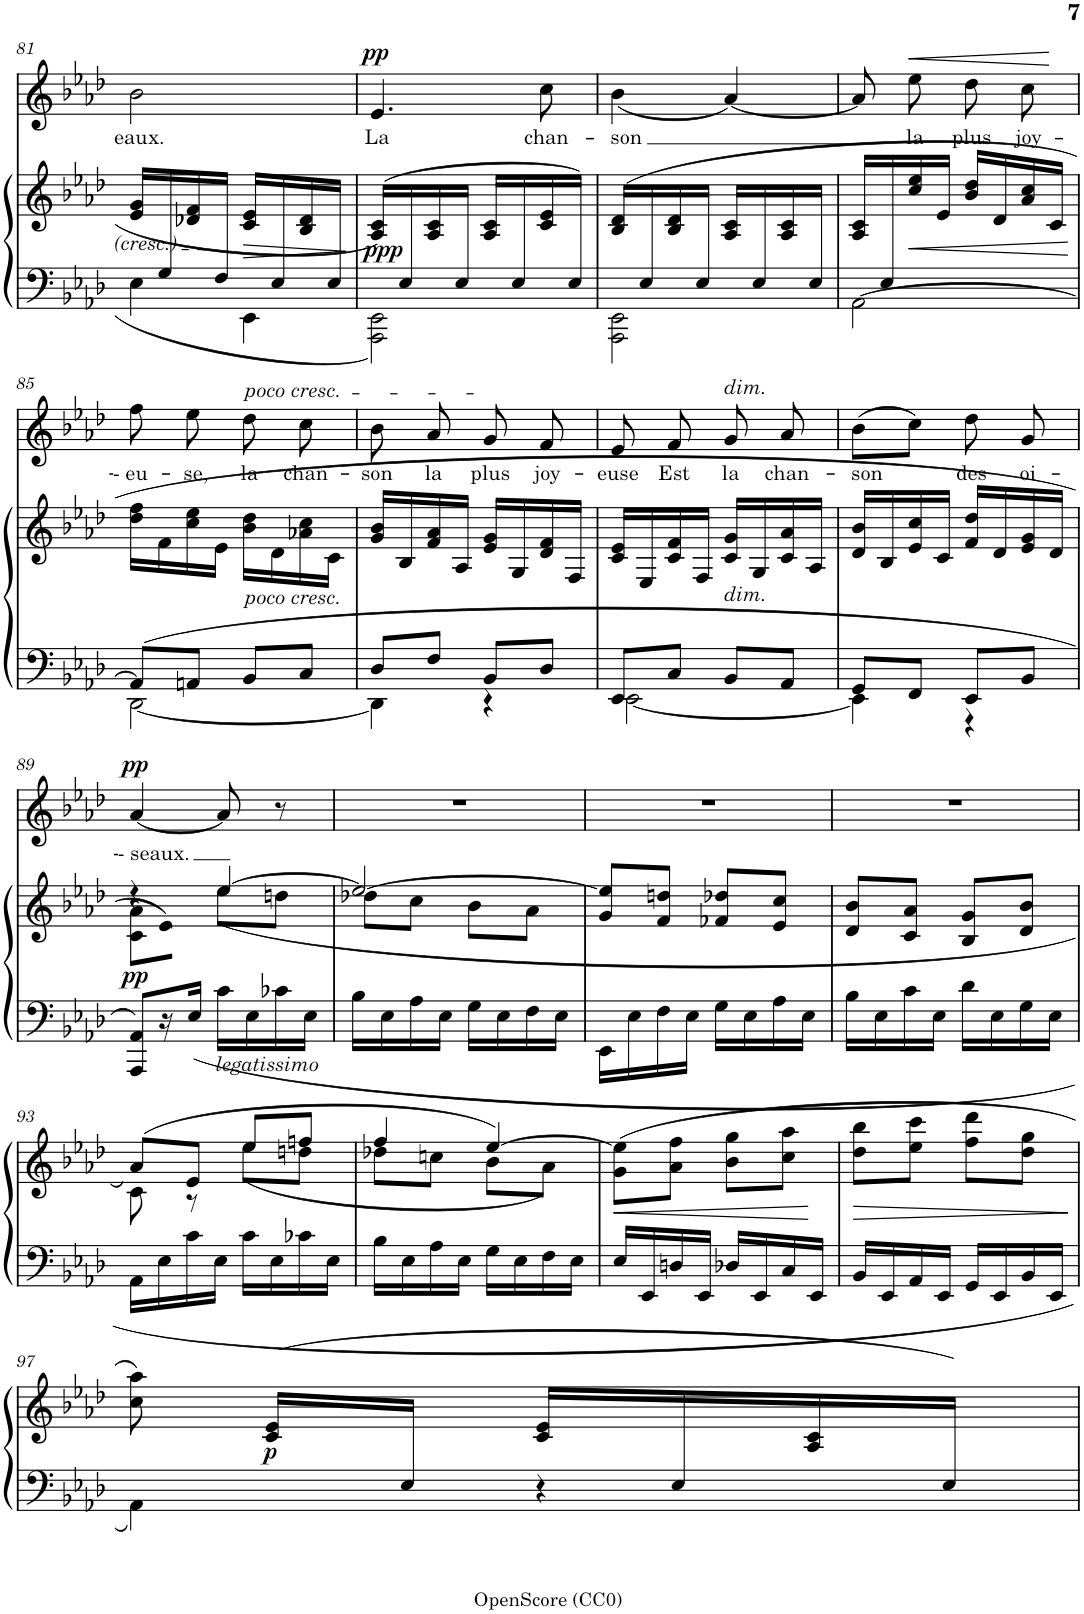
**kern	**kern	**dynam	**kern	**text	**dynam
*part2	*part2	*part2	*part1	*part1	*part1
*staff3	*staff2	*staff2/3	*staff1	*staff1	*staff1
*I"Piano	*	*	*I"Chant Voice	*	*
*I'Pno	*	*	*	*	*
!!LO:PB:g=z
*clefF4	*clefG2	*	*clefG2	*	*
*k[b-e-a-d-]	*k[b-e-a-d-]	*	*k[b-e-a-d-]	*	*
*M2/4	*M2/4	*	*M2/4	*	*
=81	=81	=81	=81	=81	=81
*^	*	*	*	*	*
!	!	!	!	!	!LO:LY:b	!
16ryy	4E-\	16e-/ 16g/LL	.	2b-\	eaux.	.
16G/	.	16ryy	.	.	.	.
16ryy	.	16d-X/ 16f/	.	.	.	.
16F/JJ	.	16ryy	.	.	.	.
!	!	!	!LO:HP:b	!	!	!
16ryy	4EE-\	16c/ 16e-/LL	>	.	.	.
16E-/	.	16ryy	.	.	.	.
16ryy	.	16B-/ 16d-/	.	.	.	.
16E-/JJ	.	16ryy	.	.	.	.
*v	*v	*	*	*	*	*
.	.	]	.	.	.
=82	=82	=82	=82	=82	=82
*^	*	*	*	*	*
!	!	!	!LO:DY:b	!	!LO:LY:b	!LO:DY:a
16ryy	2AAA-\ 2EE-\	(16A-/ 16c/LL	ppp	4.e-/	La	pp
16E-/	.	16ryy	.	.	.	.
16ryy	.	16A-/ 16c/	.	.	.	.
16E-/JJ	.	16ryy	.	.	.	.
16ryy	.	16A-/ 16c/LL	.	.	.	.
16E-/	.	16ryy	.	.	.	.
!	!	!	!	!	!LO:LY:b	!
16ryy	.	16c/ 16e-/	.	8cc\	chan-	.
16E-/JJ)	.	16ryy	.	.	.	.
=83	=83	=83	=83	=83	=83	=83
!	!	!	!	!	!LO:LY:b	!
16ryy	2AAA-\ 2EE-\	(16B-/ 16d-/LL	.	(<4b-\	-son	.
16E-/	.	16ryy	.	.	.	.
16ryy	.	16B-/ 16d-/	.	.	.	.
16E-/JJ	.	16ryy	.	.	.	.
16ryy	.	16A-/ 16c/LL	.	[4a-/)	.	.
16E-/	.	16ryy	.	.	.	.
16ryy	.	16A-/ 16c/	.	.	.	.
16E-/JJ	.	16ryy	.	.	.	.
=84	=84	=84	=84	=84	=84	=84
16ryy	[2AA-\	16A-/ 16c/LL	.	8a-/]	.	.
16E-/	.	16ryy	.	.	.	.
!	!	!	!LO:HP:b	!	!LO:LY:b	!LO:HP:b
4.ryy	.	16cc/ 16ee-/	<	8ee-\	la	<
.	.	16e-/JJ	.	.	.	.
!	!	!	!	!	!LO:LY:b	!
.	.	16b-/ 16dd-/LL	.	8dd-\	plus	.
.	.	16d-/	.	.	.	.
!	!	!	!	!	!LO:LY:b	!
.	.	16a-/ 16cc/	.	8cc\	joy-	.
.	.	16c/JJ	.	.	.	.
*v	*v	*	*	*	*	*
.	.	[	.	.	[
!!LO:LB:g=z
=85	=85	=85	=85	=85	=85
*^	*	*	*	*	*
!	!	!	!	!	!LO:LY:b	!
8AA-/L]	[2DD-\	16dd-\ 16ff\LL	.	8ff\	-- eu-	.
.	.	16f\	.	.	.	.
!	!	!	!	!	!LO:LY:b	!
8AAn/J	.	16cc\ 16ee-\	.	8ee-\	-se,	.
.	.	16e-\JJ	.	.	.	.
!	!	!	!	!LO:TX:a:i:t=poco cresc.	!	!
!	!	!LO:TX:b:i:t=poco cresc.	!	!	!	!
!	!	!	!	!	!LO:LY:b	!
8BB-/L	.	16b-\ 16dd-\LL	.	8dd-\	la	.
.	.	16d-\	.	.	.	.
!	!	!	!	!	!LO:LY:b	!
8C/J	.	16a-X\ 16cc\	.	8cc\	chan-	.
.	.	16c\JJ	.	.	.	.
=86	=86	=86	=86	=86	=86	=86
!	!	!	!	!	!LO:LY:b	!
8D-/L	4DD-\]	16g/ 16b-/LL	.	8b-\	-son	.
.	.	16B-/	.	.	.	.
!	!	!	!	!	!LO:LY:b	!
8F/J	.	16f/ 16a-/	.	8a-/	la	.
.	.	16A-/JJ	.	.	.	.
!	!	!	!	!	!LO:LY:b	!
8BB-/L	4r	16e-/ 16g/LL	.	8g/	plus	.
.	.	16G/	.	.	.	.
!	!	!	!	!	!LO:LY:b	!
8D-/J	.	16d-/ 16f/	.	8f/	joy-	.
.	.	16F/JJ	.	.	.	.
=87	=87	=87	=87	=87	=87	=87
!	!	!	!	!	!LO:LY:b	!
8EE-/L	[2EE-\	16c/ 16e-/LL	.	8e-/	-euse	.
.	.	16E-/	.	.	.	.
!	!	!	!	!	!LO:LY:b	!
8C/J	.	16c/ 16f/	.	8f/	Est	.
.	.	16F/JJ	.	.	.	.
!	!	!	!	!LO:TX:a:i:t=dim.	!	!
!	!	!LO:TX:b:i:t=dim.	!	!	!	!
!	!	!	!	!	!LO:LY:b	!
8BB-/L	.	16c/ 16g/LL	.	8g/	la	.
.	.	16G/	.	.	.	.
!	!	!	!	!	!LO:LY:b	!
8AA-/J	.	16c/ 16a-/	.	8a-/	chan-	.
.	.	16A-/JJ	.	.	.	.
=88	=88	=88	=88	=88	=88	=88
!	!	!	!	!	!LO:LY:b	!
8GG/L	4EE-\]	16d-/ 16b-/LL	.	(8b-\L	-son	.
.	.	16B-/	.	.	.	.
8FF/J	.	16e-/ 16cc/	.	8cc\J)	.	.
.	.	16c/JJ	.	.	.	.
!	!	!	!	!	!LO:LY:b	!
8EE-/L	4r	16f/ 16dd-/LL	.	8dd-\	des	.
.	.	16d-/	.	.	.	.
!	!	!	!	!	!LO:LY:b	!
8BB-/J	.	16e-/ 16g/	.	8g/	oi-	.
.	.	16d-/JJ	.	.	.	.
*v	*v	*	*	*	*	*
!!LO:LB:g=z
=89	=89	=89	=89	=89	=89
*	*^	*	*	*	*
!	!	!	!LO:DY:b	!	!LO:LY:b	!LO:DY:a
8AAA-/ 8AA-/L	4r	8c\ 8a-\L	pp	[4a-/	-- seaux.	pp
16r	.	8e-\J)	.	.	.	.
16E-/JJ	.	.	.	.	.	.
!LO:TX:b:i:t=legatissimo	!	!	!	!	!	!
16c\LL	[4ee-/	(8ee-\L	.	8a-/]	.	.
16E-\	.	.	.	.	.	.
16c-X\	.	8ddn\J	.	8r	.	.
16E-\JJ	.	.	.	.	.	.
=90	=90	=90	=90	=90	=90	=90
16B-\LL	2ee-/_	8dd-X\L	.	2r	.	.
16E-\	.	.	.	.	.	.
16A-\	.	8cc\J	.	.	.	.
16E-\JJ	.	.	.	.	.	.
16G\LL	.	8b-\L	.	.	.	.
16E-\	.	.	.	.	.	.
16F\	.	8a-\J	.	.	.	.
16E-\JJ	.	.	.	.	.	.
*	*v	*v	*	*	*	*
=91	=91	=91	=91	=91	=91
16EE-\LL	8g/ 8ee-/]L	.	2r	.	.
16E-\	.	.	.	.	.
16F\	8f/ 8ddn/J	.	.	.	.
16E-\JJ	.	.	.	.	.
16G\LL	8f-X/ 8dd-X/L	.	.	.	.
16E-\	.	.	.	.	.
16A-\	8e-/ 8cc/J	.	.	.	.
16E-\JJ	.	.	.	.	.
=92	=92	=92	=92	=92	=92
16B-\LL	8d-/ 8b-/L	.	2r	.	.
16E-\	.	.	.	.	.
16c\	8c/ 8a-/J	.	.	.	.
16E-\JJ	.	.	.	.	.
16d-\LL	8B-/ 8g/L	.	.	.	.
16E-\	.	.	.	.	.
16G\	8d-/ 8b-/J	.	.	.	.
16E-\JJ	.	.	.	.	.
!!LO:LB:g=z
=93	=93	=93	=93	=93	=93
*	*^	*	*	*	*
16AA-\LL	(8a-/L	8c\)	.	2r	.	.
16E-\	.	.	.	.	.	.
16c\	8e-/J	8r	.	.	.	.
16E-\JJ	.	.	.	.	.	.
16c\LL	8ee-/L	(8ee-\L	.	.	.	.
16E-\	.	.	.	.	.	.
16c-X\	8ffn/J	8ddn\J	.	.	.	.
16E-\JJ	.	.	.	.	.	.
=94	=94	=94	=94	=94	=94	=94
16B-\LL	4ff/	8dd-X\L	.	2r	.	.
16E-\	.	.	.	.	.	.
16A-\	.	8ccn\J	.	.	.	.
16E-\JJ	.	.	.	.	.	.
16G\LL	[4ee-/)	8b-\L	.	.	.	.
16E-\	.	.	.	.	.	.
16F\	.	8a-\J)	.	.	.	.
16E-\JJ	.	.	.	.	.	.
*	*v	*v	*	*	*	*
=95	=95	=95	=95	=95	=95
!	!	!LO:HP:b	!	!	!
16E-/LL	(8g\ 8ee-\]L	<	2r	.	.
16EE-/	.	.	.	.	.
16Dn/	8a-\ 8ff\J	.	.	.	.
16EE-/JJ	.	.	.	.	.
16D-X/LL	8b-\ 8gg\L	.	.	.	.
16EE-/	.	.	.	.	.
16C/	8cc\ 8aa-\J	.	.	.	.
16EE-/JJ	.	.	.	.	.
.	.	[	.	.	.
=96	=96	=96	=96	=96	=96
!	!	!LO:HP:b	!	!	!
16BB-/LL	8dd-\ 8bb-\L	>	2r	.	.
16EE-/	.	.	.	.	.
16AA-/	8ee-\ 8ccc\J	.	.	.	.
16EE-/JJ	.	.	.	.	.
16GG/LL	8ff\ 8ddd-\L	.	.	.	.
16EE-/	.	.	.	.	.
16BB-/	8dd-\ 8gg\J	.	.	.	.
16EE-/JJ	.	.	.	.	.
.	.	]	.	.	.
!!LO:LB:g=z
=97	=97	=97	=97	=97	=97
*^	*	*	*	*	*
8.ryy	4AA-\	8cc\ 8aa-\)	.	2r	.	.
!	!	!	!LO:DY:b	!	!	!
.	.	(16c/ 16e-/LL	p	.	.	.
16E-/JJ	.	16ryy	.	.	.	.
16ryy	4r	16c/ 16e-/LL	.	.	.	.
16E-/	.	16ryy	.	.	.	.
16ryy	.	16A-/ 16c/	.	.	.	.
16E-/JJ)	.	16ryy	.	.	.	.
*v	*v	*	*	*	*	*
=	=	=	=	=	=
*-	*-	*-	*-	*-	*-
